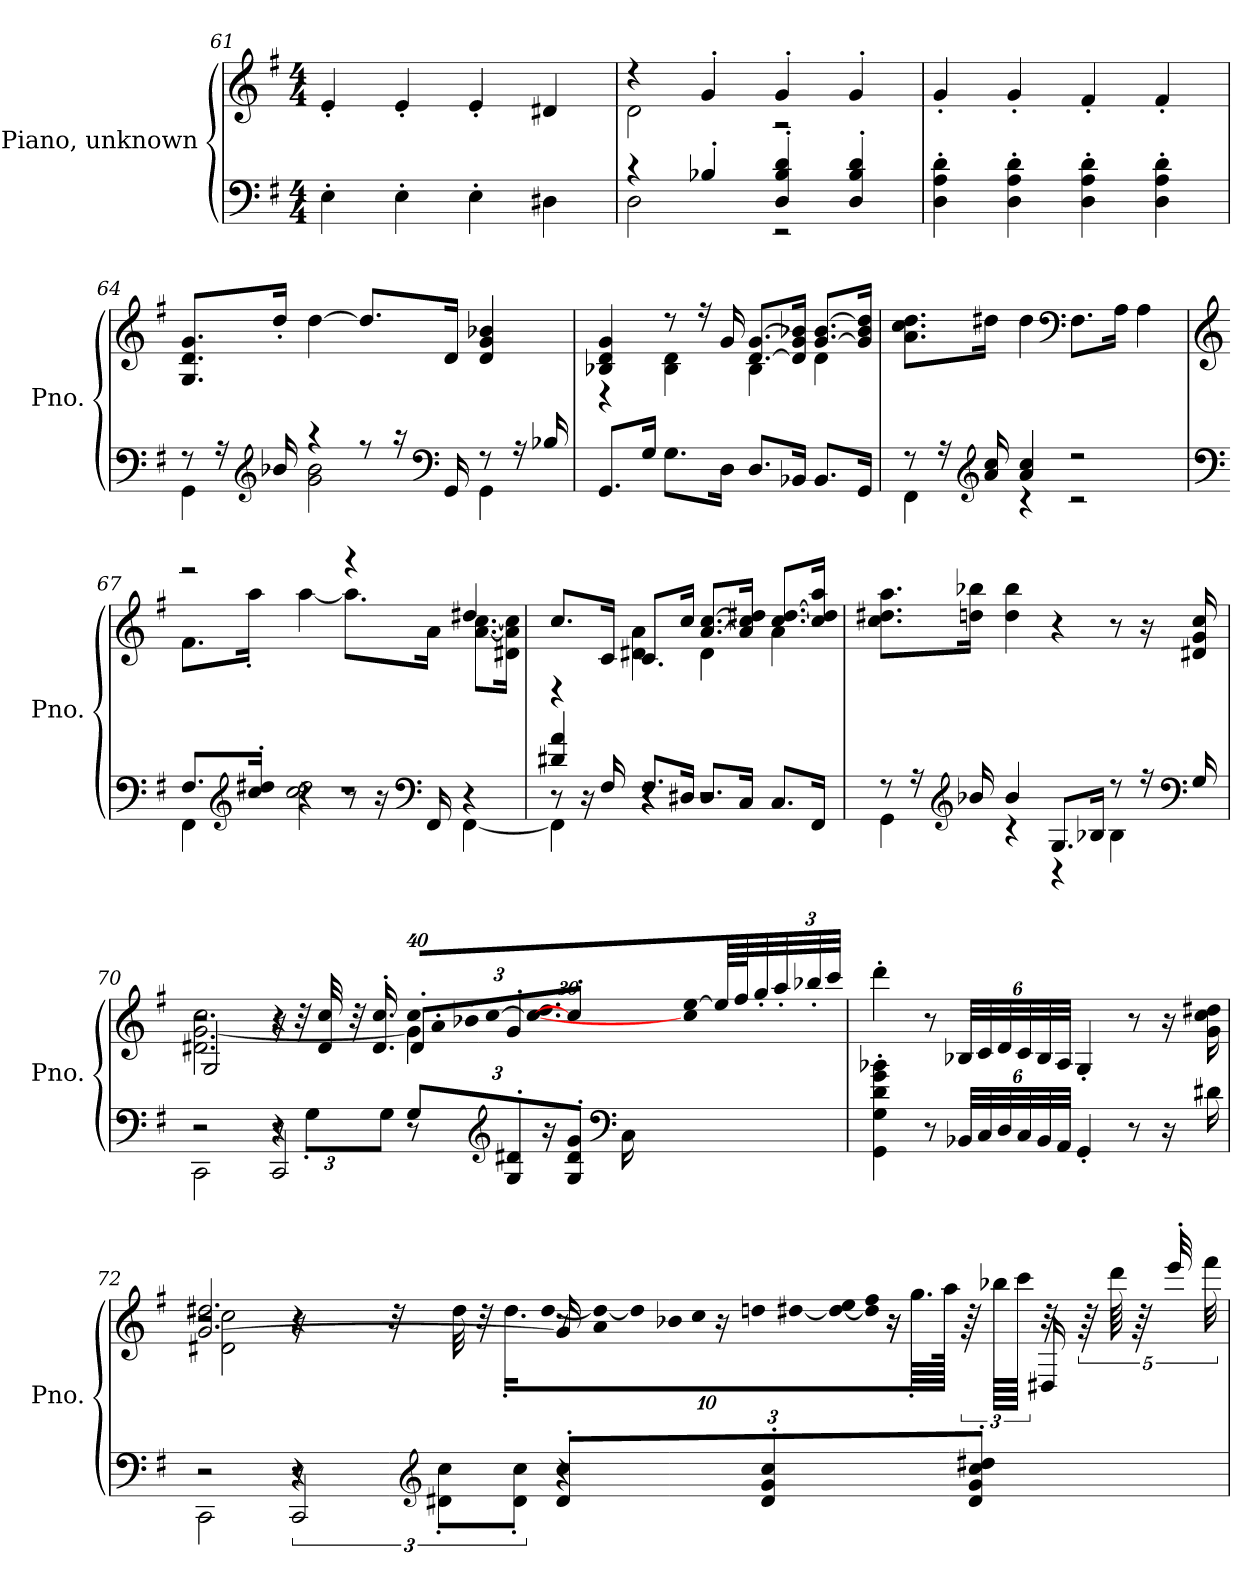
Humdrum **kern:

**kern	**kern
*part1	*part1
*staff2	*staff1
*I"Piano, unknown	*
*I'Pno.	*
*clefF4	*clefG2
*k[f#]	*k[f#]
*M4/4	*M4/4
=61	=61
4E'\	4e'/
4E'\	4e'/
4E'\	4e'/
4D#X\	4d#X/
=62	=62
*^	*^
4r	2D\	4r	2d\
4B-X'/	.	4g'/	.
4D/' 4B-/' 4d/'	2r	4g'/	2r
4D/' 4B-/' 4d/'	.	4g'/	.
*v	*v	*	*
*	*v	*v
!!LO:LB:g=z
=63	=63
4D\' 4A\' 4d\'	4g'/
4D\' 4A\' 4d\'	4g'/
4D\' 4A\' 4d\'	4f#'/
4D\' 4A\' 4d\'	4f#'/
=64	=64
*^	*
8r	4GG\	8.G/ 8.d/ 8.g/L
16r	.	.
*clefG2	*	*
16b-X/	.	16dd'/Jk
4r	2g\ 2b-\	[4dd\
8r	.	8.dd/L]
16r	.	.
*clefF4	*	*
16GG/	.	16d/Jk
8r	4GG\	4d/ 4g/ 4b-X/
16r	.	.
16B-X/	.	.
*v	*v	*
=65	=65
*	*^
8.GG/L	4B-X/ 4d/ 4g/	4r
16G/Jk	.	.
8.G\L	8r	4B-\ 4d\
.	16r	.
16D\Jk	16g/	.
8.D/L	[8.d/ [8.g/L	4B-\
16BB-X/Jk	16d/] 16g/] 16b-X/Jk	.
8.BB-/L	[8.g/ [8.b-/L	4d\
16GG/Jk	16g/] 16b-/] 16dd/Jk	.
*	*v	*v
!!LO:LB:g=z
=66	=66
*^	*
8r	4FF#\	8.a\ 8.cc\ 8.dd\L
16r	.	.
*clefG2	*	*
16a/ 16cc/	.	16dd#X\Jk
4a/ 4cc/	4r	4dd#\
*	*	*clefF4
2r	2r	8.F#\L
.	.	16A\Jk
.	.	4A\
*v	*v	*
=67	=67
*clefF4	*clefG2
*^	*^
*	*^	*	*
1r	4FF#\	8.F#/L	2r	8.f#\L
*clefG2	*	*	*	*
.	.	16cc/' 16dd#X/'Jk	.	16aa'\Jk
.	2cc\ 2dd#\	4r	.	[4aa\
.	.	8r	4r	8.aa\L]
.	.	16r	.	.
*clefF4	*	*	*	*
.	.	16FF#/	.	16a\Jk
.	[4FF#\	4r	4dd#X/	[8.a\ [8.cc\L
.	.	.	.	16d#X\ 16a\] 16cc\]Jk
!!LO:LB:g=z	!!
=68	=68	=68	=68	=68
4d#X/ 4a/	4FF#\]	8r	8.cc/L	4r
.	.	16r	.	.
.	.	16F#/	16c/Jk	.
4r	4r	8.F#/L	8.c/L	4d#X\ 4a\
.	.	16D#X/Jk	16cc/Jk	.
2r	2r	8.D#/L	[8.a/ [8.cc/L	4d#\
.	.	16C/Jk	16a/] 16cc/] 16dd#X/Jk	.
.	.	8.C/L	[8.cc/ [8.dd#/L	4a\
.	.	16FF#/Jk	16cc/] 16dd#/] 16aa/Jk	.
*	*v	*v	*	*
*	*	*v	*v
=69	=69	=69
8r	4GG\	8.cc\ 8.dd#X\ 8.aa\L
16r	.	.
*clefG2	*	*
16b-X/	.	16ddn\ 16bb-X\Jk
4b-/	4r	4dd\ 4bb-\
8.G/L	4r	4r
16B-X/Jk	.	.
8r	4B-\	8r
16r	.	16r
*clefF4	*	*
16G/	.	16d#X/ 16g/ 16cc/
!!LO:LB:g=z
=70	=70	=70
*	*^	*^
*	*	*	*	*^
2r	2CC\	2r	2r	2.d#X\ [2.g\ 2.cc\	2G/
4r	12r	2CC/	4r	.	16r
.	.	.	.	.	32r
.	12G'\L	.	.	.	.
.	.	.	.	.	32d#/ 32cc/
.	.	.	.	.	32r
.	.	.	.	.	16.d#/' 16.cc/'
.	12G\J	.	.	.	.
*Xbrackettup	*	*	*Xbrackettup	*	*
!	!	!	!LO:N:vis=32	!	!
12G/L	8r	.	640%23cc/LLL	4g\]	12d#'/L
!	!	!	!LO:N:vis=64	!	!
.	.	.	960%17a'/L	.	.
!	!	!	!LO:N:vis=64	!	!
.	.	.	960%17b-X'/	.	.
!	!	!	!LO:N:vis=64	!	!
.	.	.	[960%17cc/	.	.
*clefG2	*	*	*	*	*
12G/' 12d#X/'	.	.	.	.	12g'/
!	!	!	!LO:N:vis=64.	!	!
.	.	.	640%17cc/_ 640%17dd/	.	.
.	.	.	1920ryy	.	.
!	!	!	!LO:N:vis=256	!	!
.	.	.	1920%17cc/] [1920%17ee/K	.	.
.	16r	.	64ee/]	.	.
.	.	.	64ff#/J	.	.
.	.	.	32gg'/	.	.
12G/' 12d#/' 12g/'J	.	.	.	.	12cc'/J
*clefF4	*	*	*	*	*
.	16C\	.	48aa'/	.	.
.	.	.	48bb-X'/	.	.
.	.	.	48ccc/JJJ	.	.
*v	*v	*v	*	*	*
*	*v	*v	*v
!!LO:LB:g=z
=71	=71
4GG\' 4G\' 4d\' 4g\' 4b-X\'	4ddd'\
8r	8r
48BB-X/LLL	48B-X/LLL
48C/	48c/
48D/	48d/
48C/	48c/
48BB-/	48B-/
48AA/JJJ	48A/JJJ
4GG'/	4G'/
8r	8r
16r	16r
16d#X\	16g\ 16cc\ 16dd#X\
!!LO:PB:g=z
=72	=72
*^	*^
*	*^	*	*^
2r	2CC\	2r	[2.g/ 2.dd#X/	2d#X\ 2cc\	2r
*	*brackettup	*	*	*	*
4r	12r	2CC/	.	16r	4r
.	.	.	.	32r	.
*clefG2	*	*	*	*	*
.	12d#X\' 12cc\'L	.	.	.	.
.	.	.	.	32dd#\	.
.	.	.	.	32r	.
.	.	.	.	16.dd#'\LL	.
.	12d#\' 12cc\'J	.	.	.	.
*Xbrackettup	*	*	*	*	*
!	!	!	!	!LO:N:vis=64	!
12d#/' 12cc/'L	4r	.	16g/]	[640%9dd#\LL	8r
!	!	!	!	!LO:N:vis=64	!
.	.	.	.	640%9a\ 640%9dd#\_	.
!	!	!	!	!LO:N:vis=64	!
.	.	.	.	640%9dd#\]	.
!	!	!	!	!LO:N:vis=64	!
.	.	.	.	640%9b-X\	.
!	!	!	!	!LO:N:vis=64	!
.	.	.	.	640%9cc\	.
.	.	.	16r	.	.
!	!	!	!	!LO:N:vis=64	!
.	.	.	.	640%9ddn\	.
12d#/' 12g/' 12cc/'	.	.	.	.	.
!	!	!	!	!LO:N:vis=64	!
.	.	.	.	[640%9dd#X\	.
!	!	!	!	!LO:N:vis=64	!
.	.	.	.	640%9dd#\_ 640%9ee\	.
!	!	!	!	!LO:N:vis=64	!
.	.	.	.	640%9dd#\] 640%9ff#\	.
.	.	.	16r	.	16r
.	.	.	.	64.gg'\	.
.	.	.	.	128aa\JJJJk	.
*	*	*	*	*brackettup	*
.	.	.	.	96r	.
12d#/' 12g/' 12cc/' 12dd#X/'J	.	.	.	.	.
.	.	.	.	96bb-X\LLLL	.
.	.	.	.	96ccc\JJJJ	.
.	.	.	32r	.	16D#X/
.	.	.	.	80r	.
.	.	.	.	80ddd\	.
.	.	.	.	80r	.
.	.	.	32eee'/	.	.
.	.	.	.	40fff#\	.
640ryy	640ryy	640ryy	640ryy	.	640ryy
*v	*v	*v	*	*	*
*	*v	*v	*v
=	=
*-	*-
